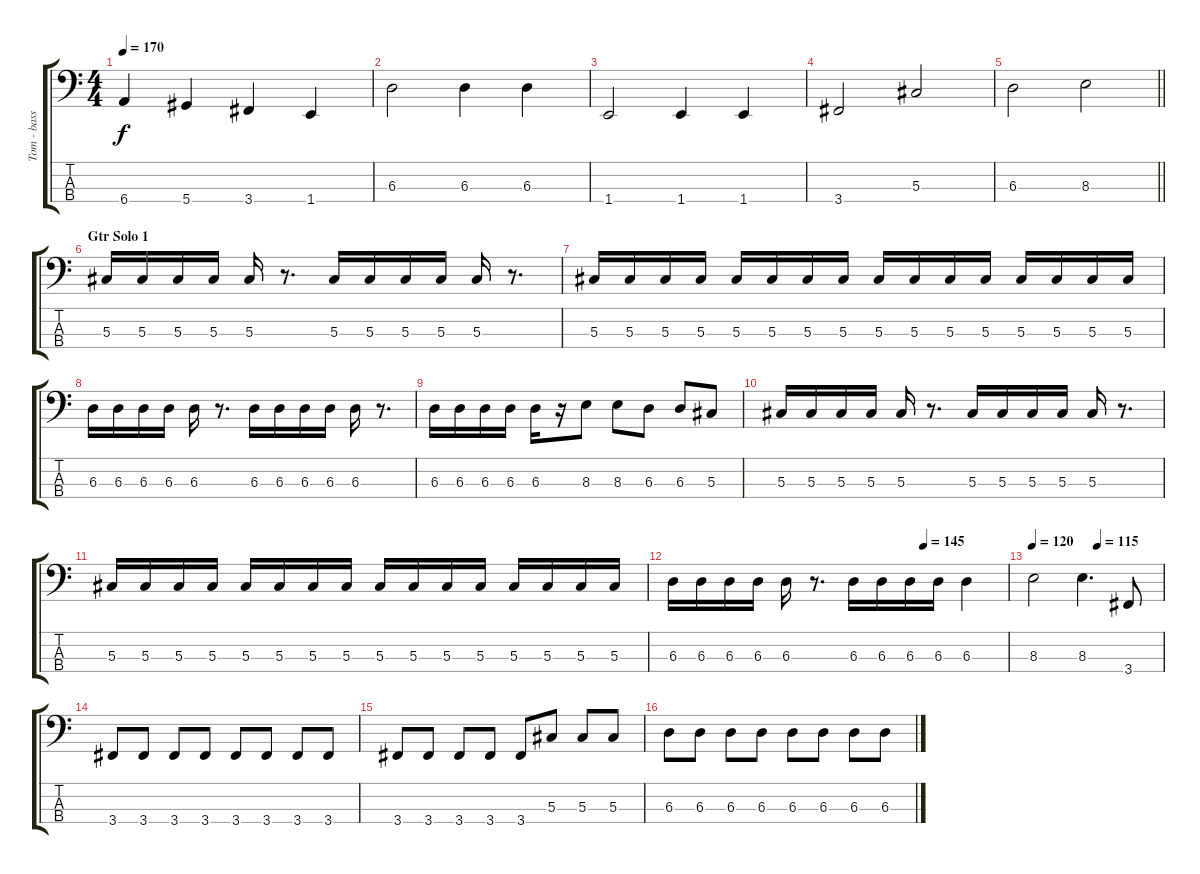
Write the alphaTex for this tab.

\track ("Tom - bass" "Tom - bass") {instrument electricbassfinger}
\staff {score tabs}
\tuning (Gb2 Db2 Ab1 Eb1) {hide}
\ts (4 4)
\tempo 170
\clef f4
\ks c
6.4.4{dy f} 5.4.4 3.4.4 1.4.4 |
6.3.2 6.3.4 6.3.4 |
1.4.2 1.4.4 1.4.4 |
3.4.2 5.3.2 |
\barLineRight lightlight
6.3.2 8.3.2 |
\section ("" "Gtr Solo 1")
5.3.16 5.3.16 5.3.16 5.3.16 5.3.16 r.8{d} 5.3.16 5.3.16 5.3.16 5.3.16 5.3.16 r.8{d} |
5.3.16 5.3.16 5.3.16 5.3.16 5.3.16 5.3.16 5.3.16 5.3.16 5.3.16 5.3.16 5.3.16 5.3.16 5.3.16 5.3.16 5.3.16 5.3.16 |
6.3.16 6.3.16 6.3.16 6.3.16 6.3.16 r.8{d} 6.3.16 6.3.16 6.3.16 6.3.16 6.3.16 r.8{d} |
6.3.16 6.3.16 6.3.16 6.3.16 6.3.16 r.16 8.3.8 8.3.8 6.3.8 6.3.8 5.3.8 |
5.3.16 5.3.16 5.3.16 5.3.16 5.3.16 r.8{d} 5.3.16 5.3.16 5.3.16 5.3.16 5.3.16 r.8{d} |
5.3.16 5.3.16 5.3.16 5.3.16 5.3.16 5.3.16 5.3.16 5.3.16 5.3.16 5.3.16 5.3.16 5.3.16 5.3.16 5.3.16 5.3.16 5.3.16 |
\tempo (145 0.75)
6.3.16 6.3.16 6.3.16 6.3.16 6.3.16 r.8{d} 6.3.16 6.3.16 6.3.16 6.3.16 6.3.4 |
\tempo 120
\tempo (115 0.5)
8.3.2 8.3.4{d} 3.4.8 |
3.4.8 3.4.8 3.4.8 3.4.8 3.4.8 3.4.8 3.4.8 3.4.8 |
3.4.8 3.4.8 3.4.8 3.4.8 3.4.8 5.3.8 5.3.8 5.3.8 |
6.3.8 6.3.8 6.3.8 6.3.8 6.3.8 6.3.8 6.3.8 6.3.8
